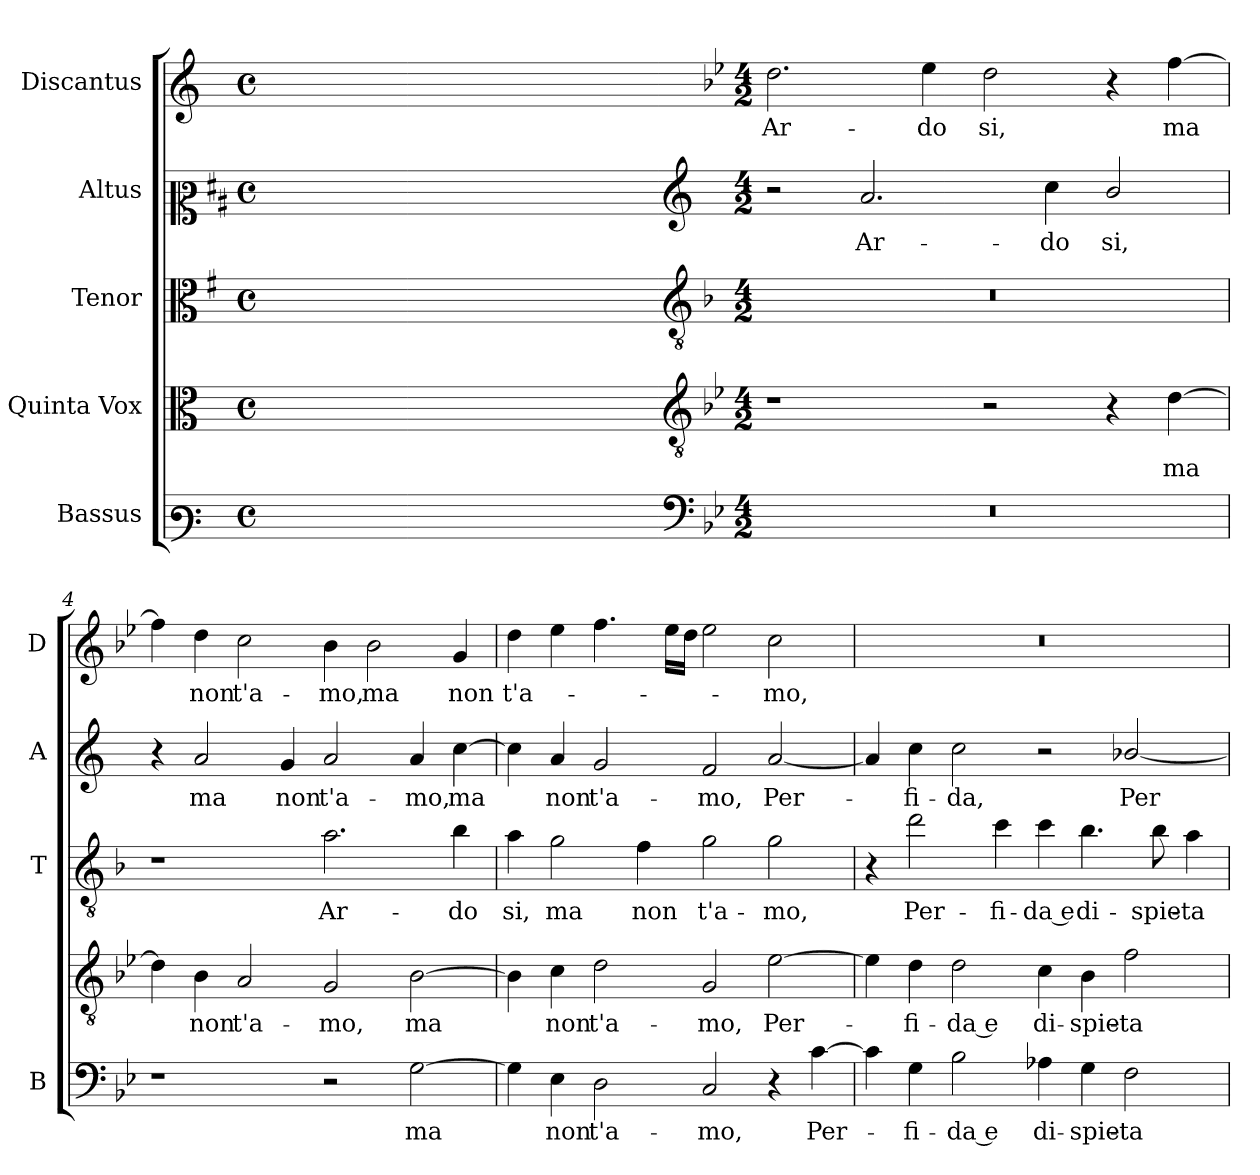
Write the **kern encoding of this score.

**kern	**text	**kern	**text	**kern	**text	**kern	**text	**kern	**text
*part5	*part5	*part4	*part4	*part3	*part3	*part2	*part2	*part1	*part1
*staff5	*staff5	*staff4	*staff4	*staff3	*staff3	*staff2	*staff2	*staff1	*staff1
*I"Bassus	*	*I"Quinta Vox	*	*I"Tenor	*	*I"Altus	*	*I"Discantus	*
*I'B	*	*	*	*I'T	*	*I'A	*	*I'D	*
*clefF3	*	*clefC3	*	*clefC3	*	*clefC2	*	*clefG2	*
*	*	*	*	*ITrd4c7	*	*ITrd1c2	*	*	*
*k[]	*	*k[]	*	*k[]	*	*k[]	*	*k[]	*
*C:	*	*C:	*	*C:	*	*C:	*	*C:	*
*M4/4	*	*M4/4	*	*M4/4	*	*M4/4	*	*M4/4	*
*met(c)	*	*met(c)	*	*met(c)	*	*met(c)	*	*met(c)	*
=1	=1	=1	=1	=1	=1	=1	=1	=1	=1
1ryy	.	1ryy	.	1ryy	.	1ryy	.	1ryy	.
=2-	=2-	=2-	=2-	=2-	=2-	=2-	=2-	=2-	=2-
4ryy	.	4ryy	.	4ryy	.	4ryy	.	4ryy	.
4ryy	.	4ryy	.	4ryy	.	4ryy	.	4ryy	.
4ryy	.	4ryy	.	4ryy	.	4ryy	.	4ryy	.
4ryy	.	4ryy	.	4ryy	.	4ryy	.	4ryy	.
=3-	=3-	=3-	=3-	=3-	=3-	=3-	=3-	=3-	=3-
*clefF4	*	*clefGv2	*	*clefGv2	*	*clefG2	*	*	*
*k[b-e-]	*	*k[b-e-]	*	*k[b-e-]	*	*k[b-e-]	*	*k[b-e-]	*
*B-:	*	*B-:	*	*B-:	*	*B-:	*	*B-:	*
*M4/2	*	*M4/2	*	*M4/2	*	*M4/2	*	*M4/2	*
!	!	!	!	!	!	!	!	!	!LO:LY:b
0r	.	1r	.	0r	.	2r	.	2.dd\	Ar-
!	!	!	!	!	!	!	!LO:LY:b	!	!
.	.	.	.	.	.	2.g/	Ar-	.	.
!	!	!	!	!	!	!	!	!	!LO:LY:b
.	.	.	.	.	.	.	.	4ee-\	-do
!	!	!	!	!	!	!	!	!	!LO:LY:b
.	.	2r	.	.	.	.	.	2dd\	si,
!	!	!	!	!	!	!	!LO:LY:b	!	!
.	.	.	.	.	.	4b-\	-do	.	.
!	!	!	!	!	!	!	!LO:LY:b	!	!
.	.	4r	.	.	.	2a/	si,	4r	.
!	!	!	!LO:LY:b	!	!	!	!	!	!LO:LY:b
.	.	[4d\	ma	.	.	.	.	[4ff\	ma
=4	=4	=4	=4	=4	=4	=4	=4	=4	=4
1r	.	4d\]	.	1r	.	4r	.	4ff\]	.
!	!	!	!LO:LY:b	!	!	!	!LO:LY:b	!	!LO:LY:b
.	.	4B-\	non	.	.	2g/	ma	4dd\	non
!	!	!	!LO:LY:b	!	!	!	!	!	!LO:LY:b
.	.	2A/	t'a-	.	.	.	.	2cc\	t'a-
!	!	!	!	!	!	!	!LO:LY:b	!	!
.	.	.	.	.	.	4f/	non	.	.
!	!	!	!LO:LY:b	!	!LO:LY:b	!	!LO:LY:b	!	!LO:LY:b
2r	.	2G/	-mo,	2.d\	Ar-	2g/	t'a-	4b-\	-mo,
!	!	!	!	!	!	!	!	!	!LO:LY:b
.	.	.	.	.	.	.	.	2b-\	ma
!	!LO:LY:b	!	!LO:LY:b	!	!	!	!LO:LY:b	!	!
[2G\	ma	[2B-\	ma	.	.	4g/	-mo,	.	.
!	!	!	!	!	!LO:LY:b	!	!LO:LY:b	!	!LO:LY:b
.	.	.	.	4e-\	-do	[4b-\	ma	4g/	non
=5	=5	=5	=5	=5	=5	=5	=5	=5	=5
!	!	!	!	!	!LO:LY:b	!	!	!	!LO:LY:b
4G\]	.	4B-\]	.	4d\	si,	4b-\]	.	4dd\	t'a-
!	!LO:LY:b	!	!LO:LY:b	!	!LO:LY:b	!	!LO:LY:b	!	!
4E-\	non	4c\	non	2c\	ma	4g/	non	4ee-\	.
!	!LO:LY:b	!	!LO:LY:b	!	!	!	!LO:LY:b	!	!
2D\	t'a-	2d\	t'a-	.	.	2f/	t'a-	4.ff\	.
!	!	!	!	!	!LO:LY:b	!	!	!	!
.	.	.	.	4B-\	non	.	.	.	.
.	.	.	.	.	.	.	.	16ee-\LL	.
.	.	.	.	.	.	.	.	16dd\JJ	.
!	!LO:LY:b	!	!LO:LY:b	!	!LO:LY:b	!	!LO:LY:b	!	!
2C/	-mo,	2G/	-mo,	2c\	t'a-	2e-/	-mo,	2ee-\	.
!	!	!	!LO:LY:b	!	!LO:LY:b	!	!LO:LY:b	!	!LO:LY:b
4r	.	[2e-\	Per-	2c\	-mo,	[2g/	Per-	2cc\	-mo,
!	!LO:LY:b	!	!	!	!	!	!	!	!
[4c\	Per-	.	.	.	.	.	.	.	.
!!LO:LB:g=z
=6	=6	=6	=6	=6	=6	=6	=6	=6	=6
4c\]	.	4e-\]	.	4r	.	4g/]	.	0r	.
!	!LO:LY:b	!	!LO:LY:b	!	!LO:LY:b	!	!LO:LY:b	!	!
4G\	-fi-	4d\	-fi-	2g\	Per-	4b-\	-fi-	.	.
!	!LO:LY:b	!	!LO:LY:b	!	!	!	!LO:LY:b	!	!
2B-\	-da e	2d\	-da e	.	.	2b-\	-da,	.	.
!	!	!	!	!	!LO:LY:b	!	!	!	!
.	.	.	.	4f\	-fi-	.	.	.	.
!	!LO:LY:b	!	!LO:LY:b	!	!LO:LY:b	!	!	!	!
4A-X\	di-	4c\	di-	4f\	-da e	2r	.	.	.
!	!LO:LY:b	!	!LO:LY:b	!	!LO:LY:b	!	!	!	!
4G\	-spie-	4B-\	-spie-	4.e-\	di-	.	.	.	.
!	!LO:LY:b	!	!LO:LY:b	!	!	!	!LO:LY:b	!	!
2F\	-ta-	2f\	-ta-	.	.	[2a-X/	Per-	.	.
!	!	!	!	!	!LO:LY:b	!	!	!	!
.	.	.	.	8e-\	-spie-	.	.	.	.
!	!	!	!	!	!LO:LY:b	!	!	!	!
.	.	.	.	4d\	-ta-	.	.	.	.
=	=	=	=	=	=	=	=	=	=
*-	*-	*-	*-	*-	*-	*-	*-	*-	*-
